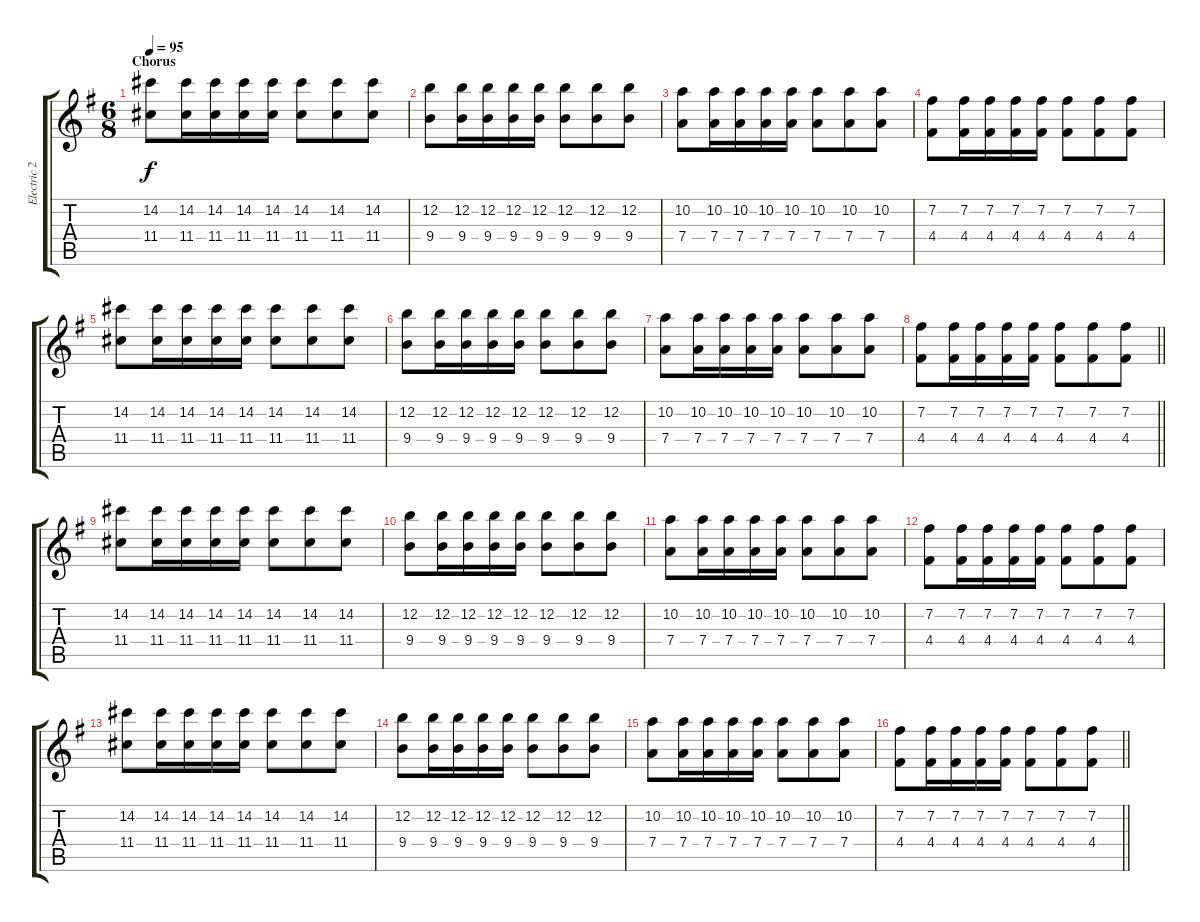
\track ("Electric 2" "Electric 2") {instrument distortionguitar}
\staff {score tabs}
\tuning (E4 B3 G3 D3 A2 E2) {hide}
\ts (6 8)
\section ("" "Chorus")
\tempo 95
\clef g2
\ks g
(14.2 11.4).8{dy f} (14.2 11.4).16 (14.2 11.4).16 (14.2 11.4).16 (14.2 11.4).16 (14.2 11.4).8 (14.2 11.4).8 (14.2 11.4).8 |
(12.2 9.4).8 (12.2 9.4).16 (12.2 9.4).16 (12.2 9.4).16 (12.2 9.4).16 (12.2 9.4).8 (12.2 9.4).8 (12.2 9.4).8 |
(10.2 7.4).8 (10.2 7.4).16 (10.2 7.4).16 (10.2 7.4).16 (10.2 7.4).16 (10.2 7.4).8 (10.2 7.4).8 (10.2 7.4).8 |
(7.2 4.4).8 (7.2 4.4).16 (7.2 4.4).16 (7.2 4.4).16 (7.2 4.4).16 (7.2 4.4).8 (7.2 4.4).8 (7.2 4.4).8 |
(14.2 11.4).8 (14.2 11.4).16 (14.2 11.4).16 (14.2 11.4).16 (14.2 11.4).16 (14.2 11.4).8 (14.2 11.4).8 (14.2 11.4).8 |
(12.2 9.4).8 (12.2 9.4).16 (12.2 9.4).16 (12.2 9.4).16 (12.2 9.4).16 (12.2 9.4).8 (12.2 9.4).8 (12.2 9.4).8 |
(10.2 7.4).8 (10.2 7.4).16 (10.2 7.4).16 (10.2 7.4).16 (10.2 7.4).16 (10.2 7.4).8 (10.2 7.4).8 (10.2 7.4).8 |
\barLineRight lightlight
(7.2 4.4).8 (7.2 4.4).16 (7.2 4.4).16 (7.2 4.4).16 (7.2 4.4).16 (7.2 4.4).8 (7.2 4.4).8 (7.2 4.4).8 |
(14.2 11.4).8 (14.2 11.4).16 (14.2 11.4).16 (14.2 11.4).16 (14.2 11.4).16 (14.2 11.4).8 (14.2 11.4).8 (14.2 11.4).8 |
(12.2 9.4).8 (12.2 9.4).16 (12.2 9.4).16 (12.2 9.4).16 (12.2 9.4).16 (12.2 9.4).8 (12.2 9.4).8 (12.2 9.4).8 |
(10.2 7.4).8 (10.2 7.4).16 (10.2 7.4).16 (10.2 7.4).16 (10.2 7.4).16 (10.2 7.4).8 (10.2 7.4).8 (10.2 7.4).8 |
(7.2 4.4).8 (7.2 4.4).16 (7.2 4.4).16 (7.2 4.4).16 (7.2 4.4).16 (7.2 4.4).8 (7.2 4.4).8 (7.2 4.4).8 |
(14.2 11.4).8 (14.2 11.4).16 (14.2 11.4).16 (14.2 11.4).16 (14.2 11.4).16 (14.2 11.4).8 (14.2 11.4).8 (14.2 11.4).8 |
(12.2 9.4).8 (12.2 9.4).16 (12.2 9.4).16 (12.2 9.4).16 (12.2 9.4).16 (12.2 9.4).8 (12.2 9.4).8 (12.2 9.4).8 |
(10.2 7.4).8 (10.2 7.4).16 (10.2 7.4).16 (10.2 7.4).16 (10.2 7.4).16 (10.2 7.4).8 (10.2 7.4).8 (10.2 7.4).8 |
\barLineRight lightlight
(7.2 4.4).8 (7.2 4.4).16 (7.2 4.4).16 (7.2 4.4).16 (7.2 4.4).16 (7.2 4.4).8 (7.2 4.4).8 (7.2 4.4).8
